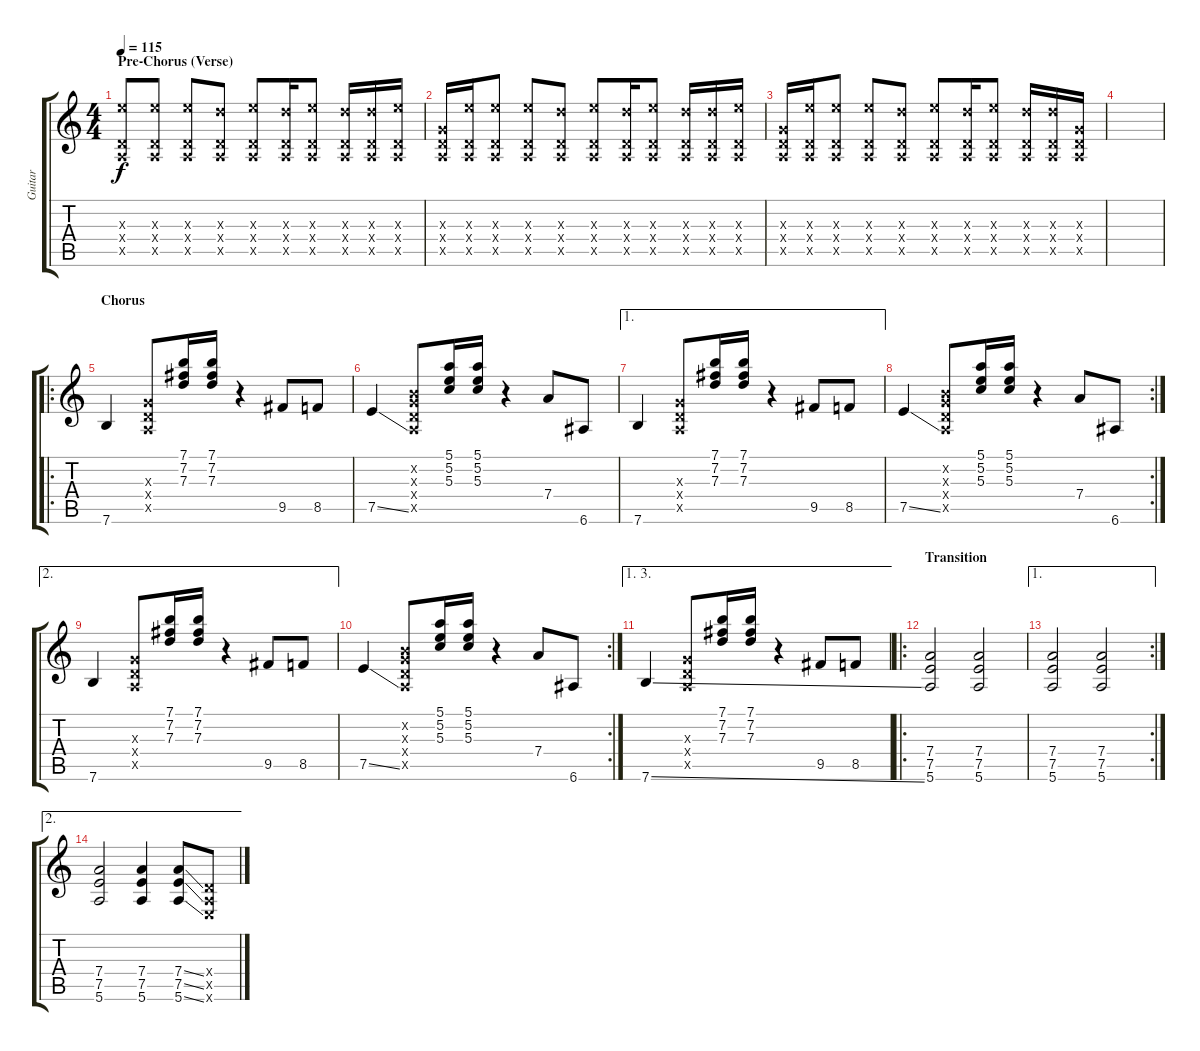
\track ("Guitar" "Guitar") {instrument electricguitarjazz}
\staff {score tabs}
\tuning (E4 B3 G3 D3 A2 E2) {hide}
\ts (4 4)
\section ("" "Pre-Chorus (Verse)")
\tempo 115
\clef g2
\ks c
(9.3{x} 0.4{x} 0.5{x}).8{dy f instrument lead1square} (9.3{x} 0.4{x} 0.5{x}).8 (9.3{x} 0.4{x} 0.5{x}).8 (7.3{x} 0.4{x} 0.5{x}).8 (9.3{x} 0.4{x} 0.5{x}).8 (7.3{x} 0.4{x} 0.5{x}).16 (9.3{x} 0.4{x} 0.5{x}).8 (7.3{x} 0.4{x} 0.5{x}).16 (7.3{x} 0.4{x} 0.5{x}).16 (9.3{x} 0.4{x} 0.5{x}).16 |
(0.3{x} 0.4{x} 0.5{x}).16 (9.3{x} 0.4{x} 0.5{x}).16 (9.3{x} 0.4{x} 0.5{x}).8 (9.3{x} 0.4{x} 0.5{x}).8 (7.3{x} 0.4{x} 0.5{x}).8 (9.3{x} 0.4{x} 0.5{x}).8 (7.3{x} 0.4{x} 0.5{x}).16 (9.3{x} 0.4{x} 0.5{x}).8 (7.3{x} 0.4{x} 0.5{x}).16 (7.3{x} 0.4{x} 0.5{x}).16 (9.3{x} 0.4{x} 0.5{x}).16 |
(0.3{x} 0.4{x} 0.5{x}).16 (9.3{x} 0.4{x} 0.5{x}).16 (9.3{x} 0.4{x} 0.5{x}).8 (9.3{x} 0.4{x} 0.5{x}).8 (7.3{x} 0.4{x} 0.5{x}).8 (9.3{x} 0.4{x} 0.5{x}).8 (7.3{x} 0.4{x} 0.5{x}).16 (9.3{x} 0.4{x} 0.5{x}).8 (7.3{x} 0.4{x} 0.5{x}).16 (7.3{x} 0.4{x} 0.5{x}).16 (0.3{x} 0.4{x} 0.5{x}).16 |
|
\ro
\section ("" "Chorus")
7.6.4{volume 8 instrument electricguitarjazz} (0.3{x} 0.4{x} 0.5{x}).8 (7.1 7.2 7.3).16 (7.1 7.2 7.3).16 r.4 9.5.8 8.5.8 |
7.5{ss}.4 (0.2{x} 0.3{x} 0.4{x} 0.5{x}).8 (5.1 5.2 5.3).16 (5.1 5.2 5.3).16 r.4 7.4.8 6.6.8 |
\ae 1
7.6.4 (0.3{x} 0.4{x} 0.5{x}).8 (7.1 7.2 7.3).16 (7.1 7.2 7.3).16 r.4 9.5.8 8.5.8 |
\rc 2
7.5{ss}.4 (0.2{x} 0.3{x} 0.4{x} 0.5{x}).8 (5.1 5.2 5.3).16 (5.1 5.2 5.3).16 r.4 7.4.8 6.6.8 |
\ae 2
7.6.4 (0.3{x} 0.4{x} 0.5{x}).8 (7.1 7.2 7.3).16 (7.1 7.2 7.3).16 r.4 9.5.8 8.5.8 |
\rc 2
7.5{ss}.4 (0.2{x} 0.3{x} 0.4{x} 0.5{x}).8 (5.1 5.2 5.3).16 (5.1 5.2 5.3).16 r.4 7.4.8 6.6.8 |
\ae (1 3)
7.6{ss}.4 (0.3{x} 0.4{x} 0.5{x}).8 (7.1 7.2 7.3).16 (7.1 7.2 7.3).16 r.4 9.5.8 8.5.8 |
\ro
\section ("" "Transition")
(7.4 7.5 5.6).2{volume 14} (7.4 7.5 5.6).2 |
\ae 1
\rc 2
(7.4 7.5 5.6).2 (7.4 7.5 5.6).2 |
\ae 2
(7.4 7.5 5.6).2 (7.4 7.5 5.6).4 (7.4{ss} 7.5{ss} 5.6{ss}).8 (0.4{x} 0.5{x} 0.6{x}).8
